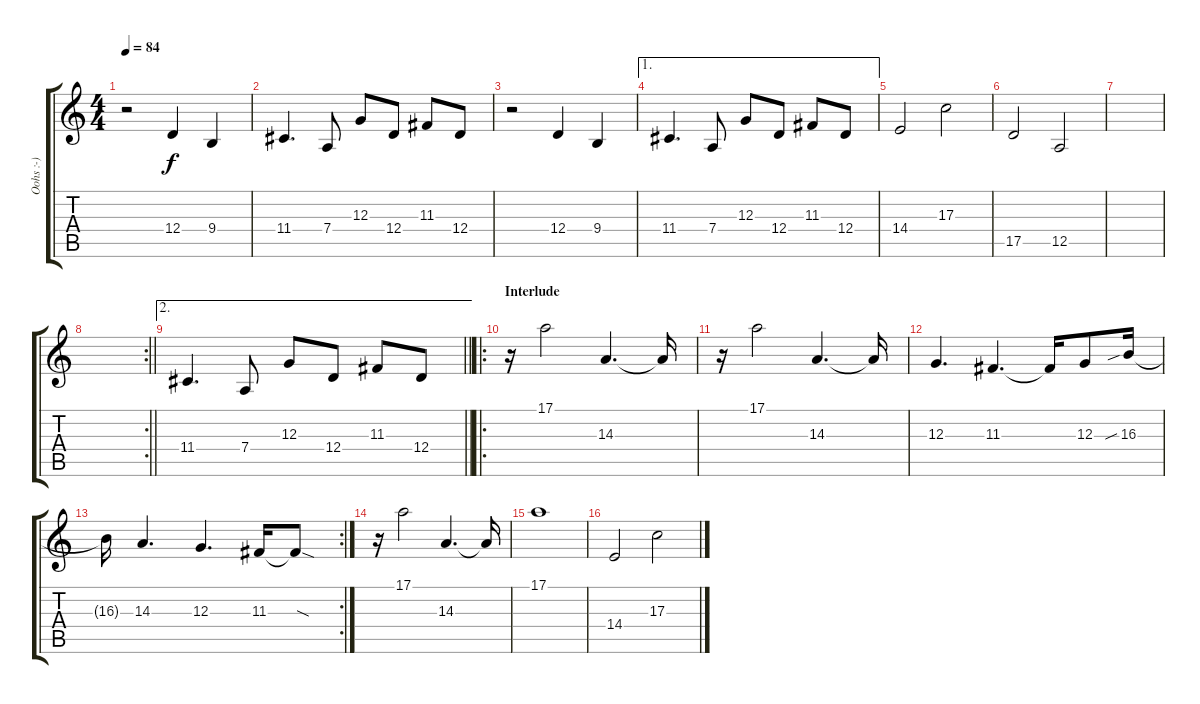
\track ("Oohs :-)" "Oohs :-)") {instrument pad6metallic}
\staff {score tabs}
\tuning (E4 B3 G3 D3 A2 E2) {hide}
\ts (4 4)
\tempo 84
\clef g2
\ks c
r.2{dy f} 12.4.4 9.4.4 |
11.4.4{d} 7.4.8 12.3.8 12.4.8 11.3.8 12.4.8 |
r.2 12.4.4 9.4.4 |
\ae 1
11.4.4{d} 7.4.8 12.3.8 12.4.8 11.3.8 12.4.8 |
14.4.2 17.3.2 |
17.5.2 12.5.2 |
|
\rc 2
\barLineRight lightlight
|
\ae 2
\barLineRight lightlight
11.4.4{d} 7.4.8 12.3.8 12.4.8 11.3.8 12.4.8 |
\ro
\section ("" "Interlude")
r.16 17.1.2 14.3.4{d} 14.3{t}.16 |
r.16 17.1.2 14.3.4{d} 14.3{t}.16 |
12.3.4{d} 11.3.4{d} 11.3{t}.16 12.3.8 16.3{sib}.16 |
\rc 2
16.3{t}.16 14.3.4{d} 12.3.4{d} 11.3.16 11.3{sod t}.8 |
r.16 17.1.2 14.3.4{d} 14.3{t}.16 |
17.1.1 |
14.4.2 17.3.2
